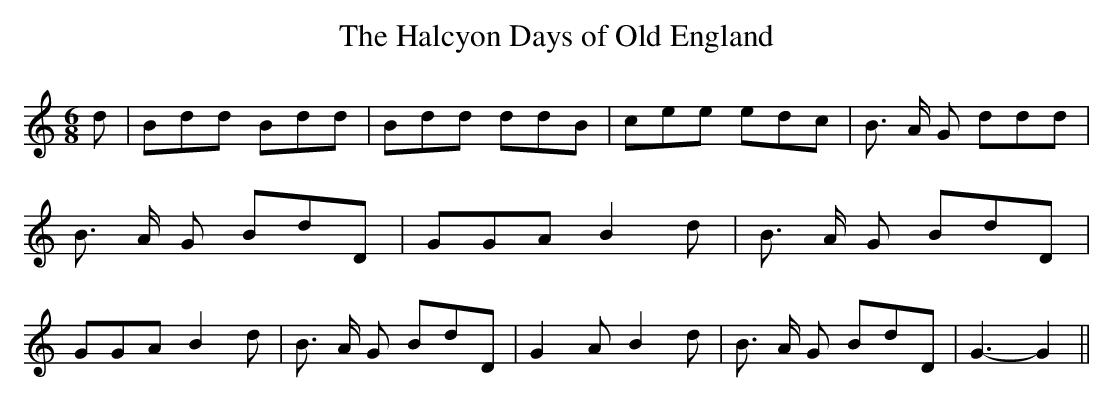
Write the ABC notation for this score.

X:1
T:The Halcyon Days of Old England
M:6/8
L:1/8
K:C
 d| Bdd Bdd| Bdd ddB| cee edc| B3/2 A/2 G ddd| B3/2 A/2 G BdD| GGA B2 d|\
 B3/2 A/2 G BdD| GGA B2 d| B3/2 A/2 G BdD| G2 A B2 d| B3/2 A/2 G BdD|\
 G3- G2||
